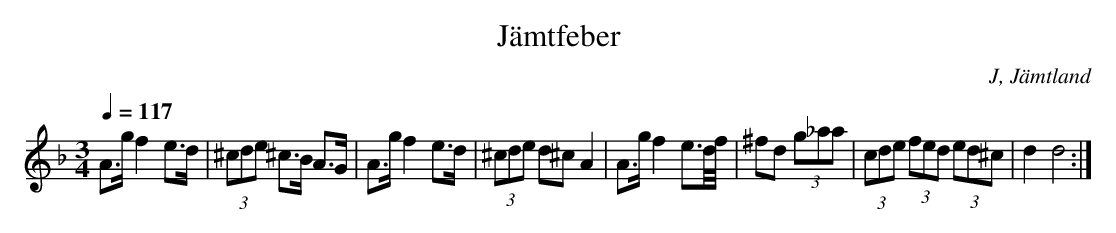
X:1
T: Jämtfeber
O: J, Jämtland
M:3/4
L:1/8
Q:1/4=117
K:Dm
A>g f2 e>d|(3^cde ^c>B A>G|A>g f2 e>d|(3^cde d^c A2|A>g f2 e>d/f//|^fd (3g_aa|(3cde (3fed (3ed^c|d2 d4 :|
